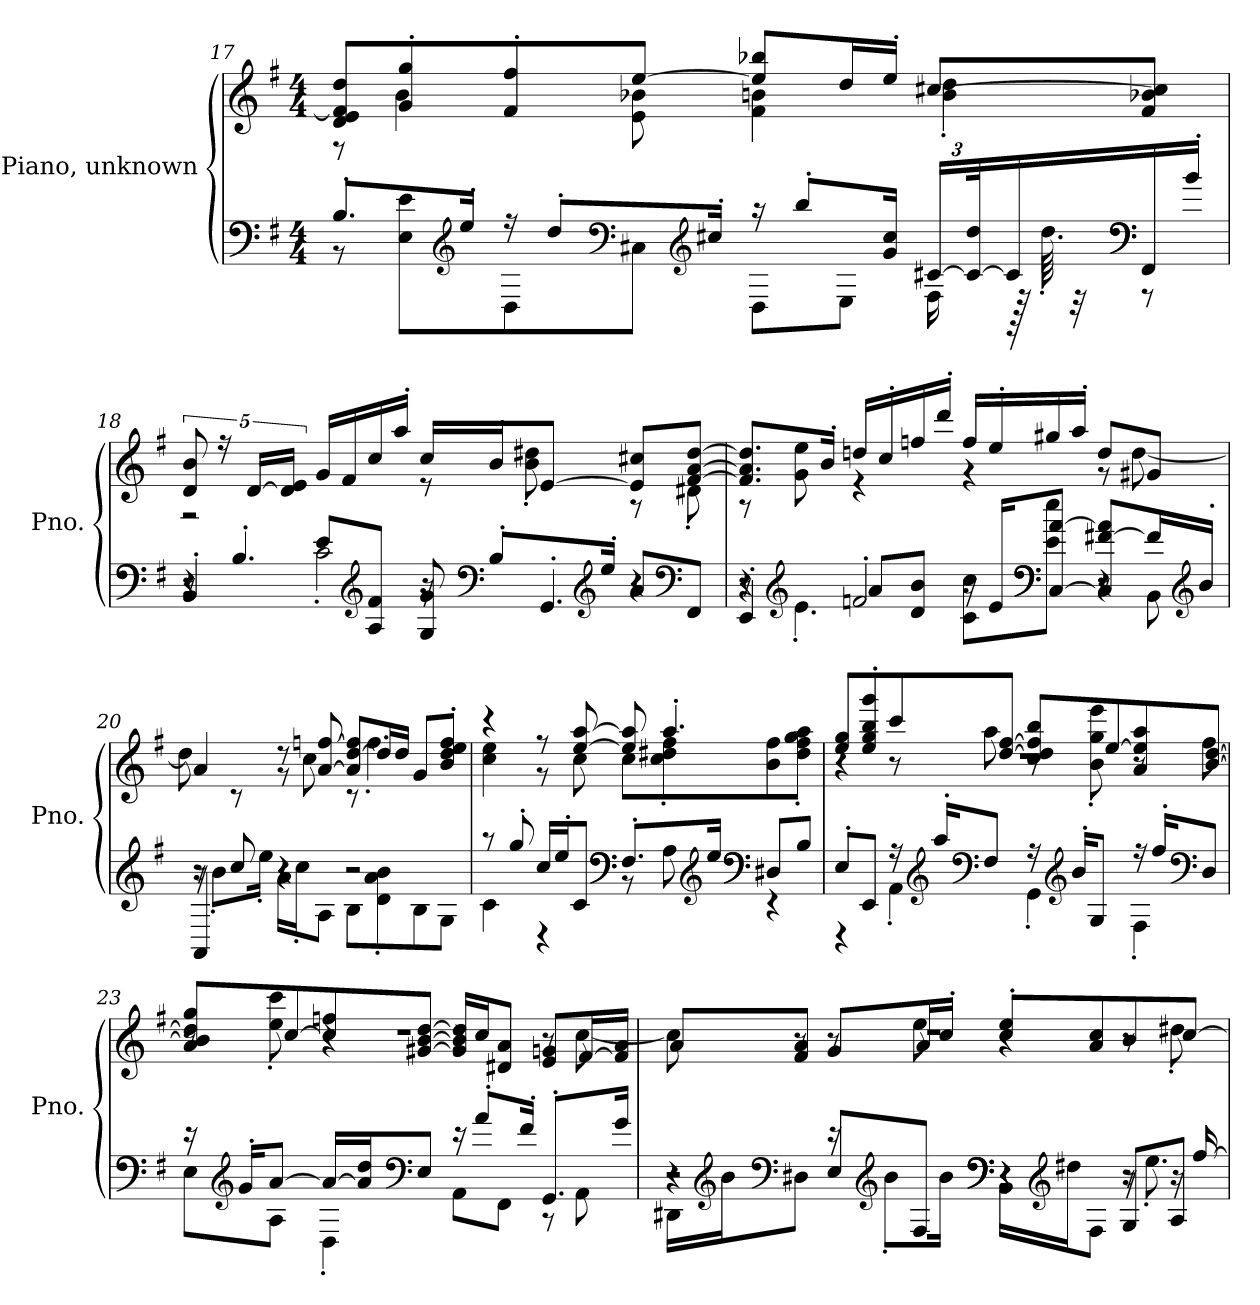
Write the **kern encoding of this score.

**kern	**kern
*part1	*part1
*staff2	*staff1
*I"Piano, unknown	*
*I'Pno.	*
!!LO:PB:g=z
*clefF4	*clefG2
*k[f#]	*k[f#]
*M4/4	*M4/4
=17	=17
*^	*^
8.B'/L	8r	8d/ 8e/ 8f#/] 8dd/L	8r
.	8E\ 8e\L	8g/' 8gg/'	4b\
*clefG2	*	*	*
16ee'/Jk	.	.	.
16r	8D\	8f#/' 8ff#/'	.
8dd'/L	.	.	.
*clefF4	*	*	*
.	8C#X\J	[8ee/J	8e\ 8b-X\
*clefG2	*	*	*
16cc#X'/Jk	.	.	.
16r	8D\L	8ee/] 8bb-X/L	4f#\ 4bn\
8bb'/L	.	.	.
.	8E\J	16dd/L	.
16g/ 16cc#/Jk	.	16ee'/JJ	.
*Xbrackettup	*	*	*
[24c#X/LL	16F#\	[8cc#X/L	4b\' 4dd\'
48c#/_ 48dd/K	.	.	.
16c#/]	128r	.	.
.	64.dd'\	.	.
.	32r	.	.
*clefF4	*	*	*
16FF#/	8r	8f#/ 8b-X/ 8cc#/]J	.
16b'/JJ	.	.	.
!!LO:LB:g=z	!!
=18	=18	=18	=18
*	*^	*	*
4BB'/	4r	8r	10d/ 10b/	2r
.	.	.	20r	.
.	.	4.B'/	.	.
.	.	.	[20d/LL	.
.	.	.	20d/] 20e/JJ	.
8e/L	2c'\	.	16g/LL	.
.	.	.	16f#/	.
*clefG2	*	*	*	*
8A/ 8f#/J	.	.	16cc/	.
.	.	.	16aa'/JJ	.
16r	.	8G/ 8g/	16cc/LL	8r
*clefF4	*	*	*	*
8B'/L	.	.	16b'/J	.
.	.	4.GG'/	[8e/J	8b\' 8dd#X\'
*clefG2	*	*	*	*
16ee'/Jk	.	.	.	.
8a/L	4r	.	8e/] 8cc#X/L	8r
*clefF4	*	*	*	*
8FF#/J	.	.	[8f#/ [8a/ [8dd#/J	8d#X'\
!!LO:LB:g=z	!!
=19	=19	=19	=19	=19
4r	8r	4EE'/	8.f#/] 8.a/] 8.dd#/]L	8r
*clefG2	*	*	*	*
.	4.e'\	.	.	8g\ 8ee\
.	.	.	16b'/Jk	.
2fn'/	.	8a/L	16ddn/LL	4r
.	.	.	16cc'/	.
.	.	8d/ 8b/J	16ffn/	.
.	.	.	16ddd'/JJ	.
.	8c\ 8cc\L	16r	16ff/LL	4r
.	.	16e/KL	16ee'/	.
*clefF4	*	*	*	*
.	8e\ 8ee\J	[8C/ [8a/J	16gg#X/	.
.	.	.	16aa'/JJ	.
4r	8r	8C/] [8f#X/ 8a/]L	8dd/L	8r
.	8BB\	16f#/L]	8g#X/J	[8dd\
*clefG2	*	*	*	*
.	.	16b'/JJ	.	.
=20	=20	=20	=20	=20
8r	16r	4AA/	4a/	8dd\]
.	8b'\L	.	.	.
8cc/	.	.	.	8r
.	16ee'\Jk	.	.	.
4r	16a\LL	4r	8r	8r
.	16cc'\J	.	.	.
.	8A\J	.	[8a/ [8ffn/	8cc\
2r	8B\L	2r	8a/] [8dd/ 8ff/]L	8r
.	8d\' 8a\' 8b\'	.	16dd/L]	4.ff'\
.	.	.	16dd/JJ	.
.	8B\	.	8g/L	.
.	8G\J	.	8b/' 8dd/' 8ee/' 8ff/'J	.
*	*v	*v	*	*
!!LO:LB:g=z	!!
=21	=21	=21	=21
8r	4c\	4r	4cc\ 4ee\
8gg'/	.	.	.
16cc/LL	4r	8r	8r
16ee'/J	.	.	.
8c/J	.	[8ee/ [8aa/	8cc\
*clefF4	*	*	*
8.F#'/L	8r	8ee/] 8aa/]	8cc\L
.	8A\	4.aa'/	8cc\' 8dd#X\' 8ff#\'
*clefG2	*	*	*
16ee/Jk	.	.	.
*clefF4	*	*	*
8D#X/L	4r	.	8b\ 8ff#\
8B/J	.	.	8dd#\' 8ff#\' 8gg\' 8aa\'J
=22	=22	=22	=22
*	*	*	*^
8E'/L	4r	1r	4r	8ee/ 8gg/L
8EE/J	.	.	.	8ee/' 8gg/' 8bb/' 8ggg/'
16r	4AA'\	.	8r	8ccc/
*clefG2	*	*	*	*
16aa'/KL	.	.	.	.
*clefF4	*	*	*	*
8F#/J	.	.	8aa\	[8dd/ [8ff#/J
16r	4GG'\	.	8r	8cc/ 8dd/] 8ff#/] 8bb/L
*clefG2	*	*	*	*
16b'/KL	.	.	.	.
8G/J	.	.	8b\' 8gg\' 8eee\'	[8ee/
16r	4F#'\	.	8r	8a/ 8ee/] 8aa/
16ff#'/KL	.	.	.	.
*clefF4	*	*	*	*
8D/J	.	.	8ff#\	[8b/ [8dd/J
!!LO:LB:g=z	!!	!!
=23	=23	=23	=23	=23
16r	8E\L	1r	8r	8a/ 8b/] 8dd/] 8gg/L
*clefG2	*	*	*	*
16g'/KL	.	.	.	.
[8a/J	8A\J	.	8ee\' 8ccc\'	[8cc/
16a/LL_	4D'\	.	4r	8cc/] 8ffn/
16a/] 16dd/J	.	.	.	.
*clefF4	*	*	*	*
8E/J	.	.	.	[8g#X/ [8b/ [8dd/J
16r	8AA\L	.	4r	16g#/] 16b/] 16dd/]LL
8a'/L	.	.	.	16cc/J
.	8FF#\J	.	.	8d#X/ 8a/J
16f#'/Jk	.	.	.	.
8.GG'/L	8r	.	8r	8e/ 8gn/L
.	8AA\	.	[8cc\	[16f#/L
16g/Jk	.	.	.	16f#/] 16a/JJ
!!LO:LB:g=z	!!	!!
=24	=24	=24	=24	=24
*	*^	*	*	*
2r	16DD#X\LL	4r	1r	8cc\]	8a/L
*clefG2	*	*	*	*	*
.	16b\J	.	.	.	.
*clefF4	*	*	*	*	*
.	8D#X\J	.	.	8r	8f#/ 8a/J
.	16r	8E/L	.	8r	8g/L
*clefG2	*	*	*	*	*
.	8b'\L	.	.	.	.
.	.	8F#/J	.	8ee\	16a/L
.	16b\Jk	.	.	.	16cc'/JJ
*clefF4	*	*	*	*	*
4r	16BB\LL	4r	.	4r	8cc/' 8ee/'L
*clefG2	*	*	*	*	*
.	16dd#X\J	.	.	.	.
.	8F#\J	.	.	.	8a/ 8cc/
8r	16r	8G/L	.	8r	8b/
.	8.ee'\	.	.	.	.
16r	.	8A/J	.	8dd#X'\	[8cc/J
[16ff#/	.	.	.	.	.
*v	*v	*v	*	*	*
*	*v	*v	*v
=	=
*-	*-
